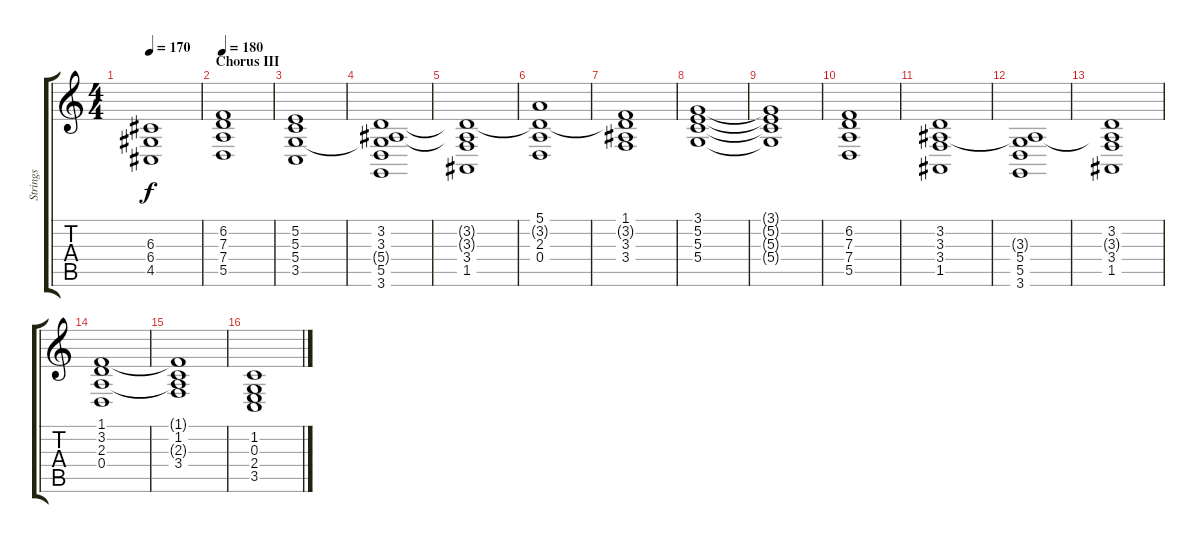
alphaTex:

\track ("Strings" "Strings") {instrument stringensemble1}
\staff {score tabs}
\tuning (E4 B3 G3 D3 A2 E2) {hide}
\ts (4 4)
\tempo 170
\clef g2
\ks c
(6.3 6.4 4.5).1{dy f} |
\section ("" "Chorus III")
\tempo 180
(6.2 7.3 7.4 5.5).1 |
(5.2 5.3 5.4 3.5).1 |
(3.2 3.3 5.4{t} 5.5 3.6).1 |
(3.2{t} 3.3{t} 3.4 1.5).1 |
(5.1 3.2{t} 2.3 0.4).1 |
(1.1 3.2{t} 3.3 3.4).1 |
(3.1 5.2 5.3 5.4).1 |
(3.1{t} 5.2{t} 5.3{t} 5.4{t}).1 |
(6.2 7.3 7.4 5.5).1 |
(3.2 3.3 3.4 1.5).1 |
(3.3{t} 5.4 5.5 3.6).1 |
(3.2 3.3{t} 3.4 1.5).1 |
(1.1 3.2 2.3 0.4).1 |
(1.1{t} 1.2 2.3{t} 3.4).1 |
(1.2 0.3 2.4 3.5).1
